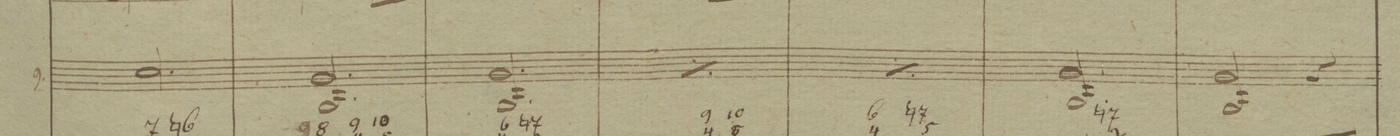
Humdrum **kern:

**kern	**dynam
*I"9.	*
*clefG2	*
*k[b-]	*
*M3/4	*
*^	*
2.f/	2.f\	.
*v	*v	*
=168	=168
2.C/ 2.c	.
=169	=169
2.C/ 2.c	.
=170	=170
*rep	*
2.C/ 2.c	.
*Xrep	*
=171	=171
*rep	*
2.C/ 2.c	.
*Xrep	*
=172	=172
2.C/ 2.c	.
=173	=173
2C/ 2c	.
4r	.
=174	=174
*-	*-
